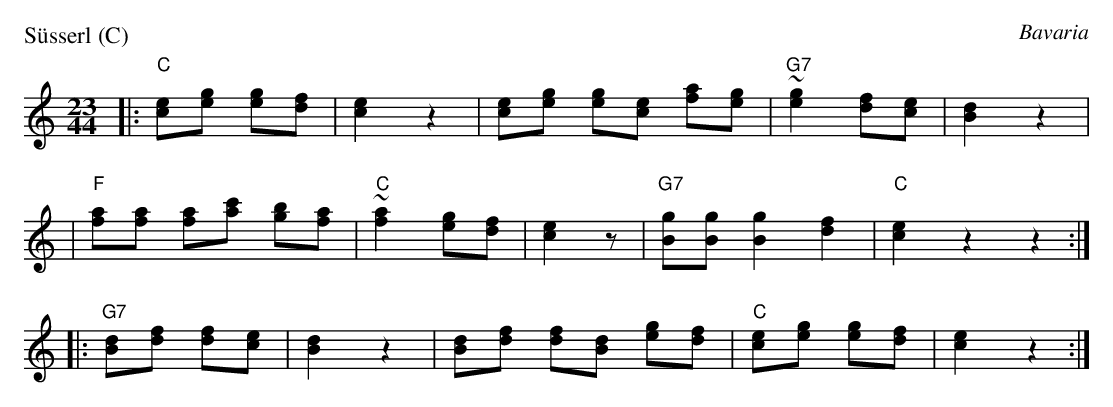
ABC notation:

X:1
P: S\"usserl (C)
O: Bavaria
M: 23/44
L: 1/8
K: C
|: "C"[ec][ge] [ge][fd] | [e2c2] z2 | [ec][ge] [ge][ec] [af][ge] \
| "G7"~[g2e2] [fd][ec] | [d2B2] z2 |
| "F"[af][af] [af][c'a] [bg][af] | "C"~[a2f2] [ge][fd] | [e2c2] z1 \
| "G7"[gB][gB] [g2B2] [f2d2] | "C"[e2c2] z2 z2 :|
|: "G7"[dB][fd] [fd][ec] | [d2B2] z2 | [dB][fd] [fd][dB] [ge][fd] \
| "C"[ec][ge] [ge][fd] | [e2c2] z2 :|
